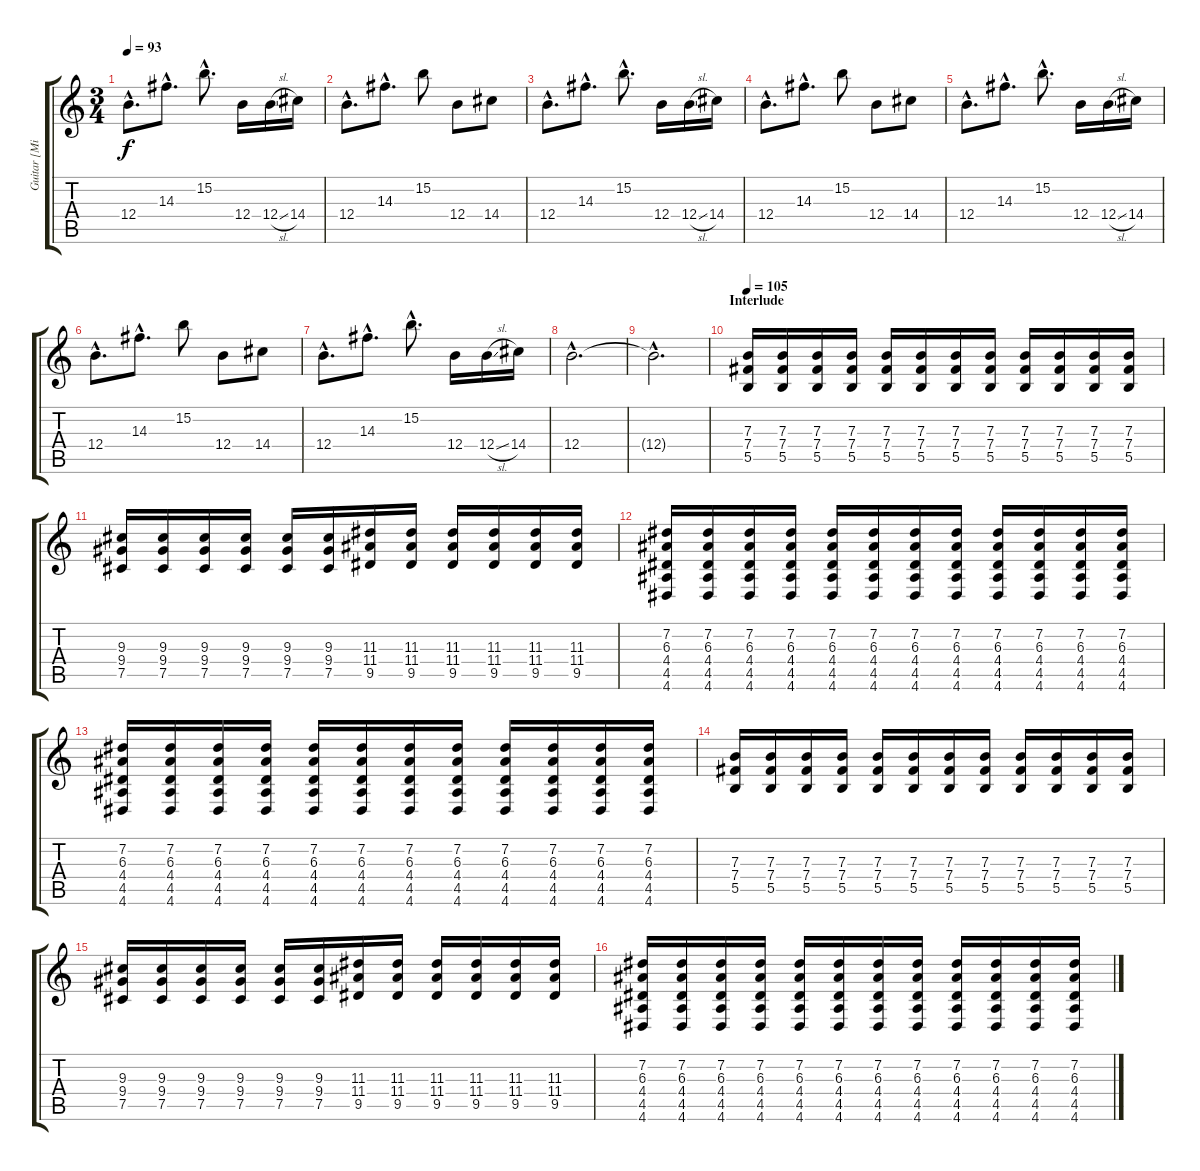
\track ("Guitar [Mike Smith]" "Guitar [Mi") {instrument distortionguitar}
\staff {score tabs}
\tuning (Db4 Ab3 E3 B2 Gb2 B1) {hide}
\ts (3 4)
\tempo 93
\clef g2
\ks c
12.4{hac}.8{d dy f} 14.3{hac}.8{d} 15.2{hac}.8{d} 12.4.16 12.4{sl}.16 14.4.16 |
12.4{hac}.8{d} 14.3{hac}.8{d} 15.2.8 12.4.8 14.4.8 |
12.4{hac}.8{d} 14.3{hac}.8{d} 15.2{hac}.8{d} 12.4.16 12.4{sl}.16 14.4.16 |
12.4{hac}.8{d} 14.3{hac}.8{d} 15.2.8 12.4.8 14.4.8 |
12.4{hac}.8{d} 14.3{hac}.8{d} 15.2{hac}.8{d} 12.4.16 12.4{sl}.16 14.4.16 |
12.4{hac}.8{d} 14.3{hac}.8{d} 15.2.8 12.4.8 14.4.8 |
12.4{hac}.8{d} 14.3{hac}.8{d} 15.2{hac}.8{d} 12.4.16 12.4{sl}.16 14.4.16 |
12.4{hac}.2{d} |
12.4{hac t}.2{d} |
\section ("" "Interlude")
\tempo 105
(7.3 7.4 5.5).16 (7.3 7.4 5.5).16 (7.3 7.4 5.5).16 (7.3 7.4 5.5).16 (7.3 7.4 5.5).16 (7.3 7.4 5.5).16 (7.3 7.4 5.5).16 (7.3 7.4 5.5).16 (7.3 7.4 5.5).16 (7.3 7.4 5.5).16 (7.3 7.4 5.5).16 (7.3 7.4 5.5).16 |
(9.3 9.4 7.5).16 (9.3 9.4 7.5).16 (9.3 9.4 7.5).16 (9.3 9.4 7.5).16 (9.3 9.4 7.5).16 (9.3 9.4 7.5).16 (11.3 11.4 9.5).16 (11.3 11.4 9.5).16 (11.3 11.4 9.5).16 (11.3 11.4 9.5).16 (11.3 11.4 9.5).16 (11.3 11.4 9.5).16 |
(7.2 6.3 4.4 4.5 4.6).16 (7.2 6.3 4.4 4.5 4.6).16 (7.2 6.3 4.4 4.5 4.6).16 (7.2 6.3 4.4 4.5 4.6).16 (7.2 6.3 4.4 4.5 4.6).16 (7.2 6.3 4.4 4.5 4.6).16 (7.2 6.3 4.4 4.5 4.6).16 (7.2 6.3 4.4 4.5 4.6).16 (7.2 6.3 4.4 4.5 4.6).16 (7.2 6.3 4.4 4.5 4.6).16 (7.2 6.3 4.4 4.5 4.6).16 (7.2 6.3 4.4 4.5 4.6).16 |
(7.2 6.3 4.4 4.5 4.6).16 (7.2 6.3 4.4 4.5 4.6).16 (7.2 6.3 4.4 4.5 4.6).16 (7.2 6.3 4.4 4.5 4.6).16 (7.2 6.3 4.4 4.5 4.6).16 (7.2 6.3 4.4 4.5 4.6).16 (7.2 6.3 4.4 4.5 4.6).16 (7.2 6.3 4.4 4.5 4.6).16 (7.2 6.3 4.4 4.5 4.6).16 (7.2 6.3 4.4 4.5 4.6).16 (7.2 6.3 4.4 4.5 4.6).16 (7.2 6.3 4.4 4.5 4.6).16 |
(7.3 7.4 5.5).16 (7.3 7.4 5.5).16 (7.3 7.4 5.5).16 (7.3 7.4 5.5).16 (7.3 7.4 5.5).16 (7.3 7.4 5.5).16 (7.3 7.4 5.5).16 (7.3 7.4 5.5).16 (7.3 7.4 5.5).16 (7.3 7.4 5.5).16 (7.3 7.4 5.5).16 (7.3 7.4 5.5).16 |
(9.3 9.4 7.5).16 (9.3 9.4 7.5).16 (9.3 9.4 7.5).16 (9.3 9.4 7.5).16 (9.3 9.4 7.5).16 (9.3 9.4 7.5).16 (11.3 11.4 9.5).16 (11.3 11.4 9.5).16 (11.3 11.4 9.5).16 (11.3 11.4 9.5).16 (11.3 11.4 9.5).16 (11.3 11.4 9.5).16 |
(7.2 6.3 4.4 4.5 4.6).16 (7.2 6.3 4.4 4.5 4.6).16 (7.2 6.3 4.4 4.5 4.6).16 (7.2 6.3 4.4 4.5 4.6).16 (7.2 6.3 4.4 4.5 4.6).16 (7.2 6.3 4.4 4.5 4.6).16 (7.2 6.3 4.4 4.5 4.6).16 (7.2 6.3 4.4 4.5 4.6).16 (7.2 6.3 4.4 4.5 4.6).16 (7.2 6.3 4.4 4.5 4.6).16 (7.2 6.3 4.4 4.5 4.6).16 (7.2 6.3 4.4 4.5 4.6).16
